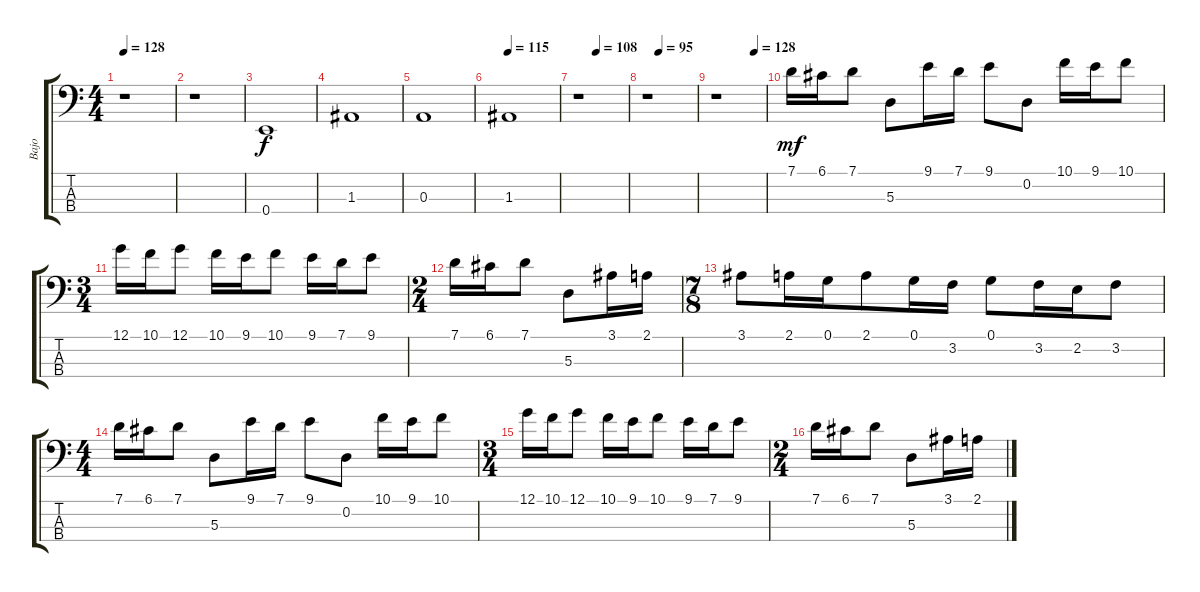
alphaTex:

\track ("Bajo" "Bajo") {instrument electricbassfinger}
\staff {score tabs}
\tuning (G2 D2 A1 E1) {hide}
\ts (4 4)
\tempo 128
\clef f4
\ks c
r.1{dy f instrument electricbassfinger} |
r.1 |
0.4.1 |
1.3.1 |
0.3.1 |
\tempo 115
1.3.1 |
\tempo (108 0.375)
r.1 |
\tempo (95 0.25)
r.1 |
\tempo (128 0.78125)
r.1 |
7.1.16{dy mf volume 15} 6.1.16 7.1.8 5.3.8 9.1.16 7.1.16 9.1.8 0.2.8 10.1.16 9.1.16 10.1.8 |
\ts (3 4)
12.1.16 10.1.16 12.1.8 10.1.16 9.1.16 10.1.8 9.1.16 7.1.16 9.1.8 |
\ts (2 4)
7.1.16 6.1.16 7.1.8 5.3.8 3.1.16 2.1.16 |
\ts (7 8)
3.1.8 2.1.16 0.1.16 2.1.8 0.1.16 3.2.16 0.1.8 3.2.16 2.2.16 3.2.8 |
\ts (4 4)
7.1.16 6.1.16 7.1.8 5.3.8 9.1.16 7.1.16 9.1.8 0.2.8 10.1.16 9.1.16 10.1.8 |
\ts (3 4)
12.1.16 10.1.16 12.1.8 10.1.16 9.1.16 10.1.8 9.1.16 7.1.16 9.1.8 |
\ts (2 4)
7.1.16 6.1.16 7.1.8 5.3.8 3.1.16 2.1.16
